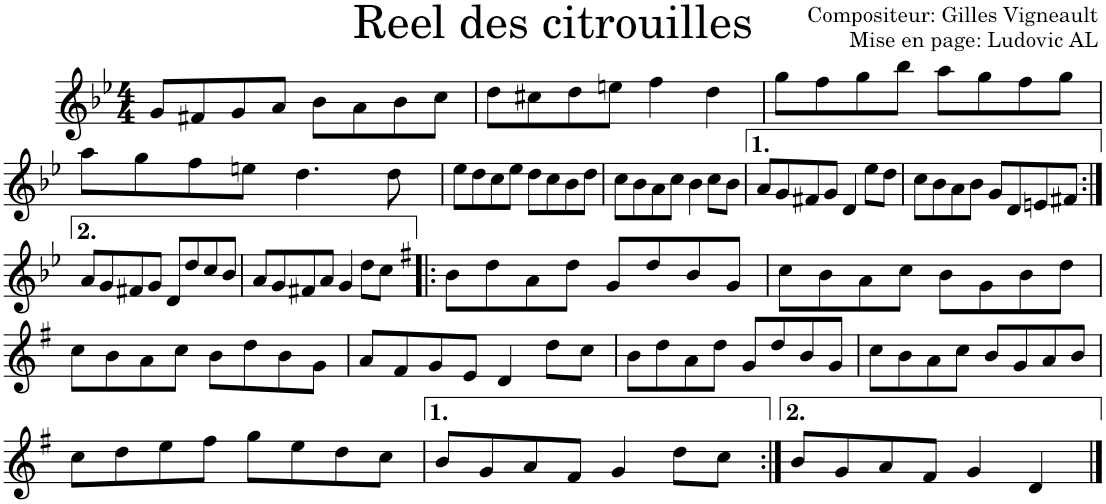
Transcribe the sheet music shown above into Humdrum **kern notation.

**kern
*part1
*staff1
*I"Voice
*I'V
*clefG2
*k[b-e-]
*M4/4
=1
8g/L
8f#X/
8g/
8a/J
8b-\L
8a\
8b-\
8cc\J
=2
8dd\L
8cc#X\
8dd\
8een\J
4ff\
4dd\
=3
8gg\L
8ff\
8gg\
8bb-\J
8aa\L
8gg\
8ff\
8gg\J
!!LO:LB:g=z
=4
8aa\L
8gg\
8ff\
8een\J
4.dd\
8dd\
=5
8ee-\L
8dd\
8cc\
8ee-\J
8dd\L
8cc\
8b-\
8dd\J
=6
8cc\L
8b-\
8a\
8cc\J
4b-\
8cc\L
8b-\J
=7
8a/L
8g/
8f#X/
8g/J
4d/
8ee-\L
8dd\J
=8
8cc\L
8b-\
8a\
8b-\J
8g/L
8d/
8en/
8f#X/J
!!LO:LB:g=z
=9:|!
8a/L
8g/
8f#X/
8g/J
8d/L
8dd/
8cc/
8b-/J
=10
8a/L
8g/
8f#X/
8a/J
4g/
8dd\L
8cc\J
=11!|:
*k[f#]
8b\L
8dd\
8a\
8dd\J
8g/L
8dd/
8b/
8g/J
=12
8cc\L
8b\
8a\
8cc\J
8b\L
8g\
8b\
8dd\J
!!LO:LB:g=z
=13
8cc\L
8b\
8a\
8cc\J
8b\L
8dd\
8b\
8g\J
=14
8a/L
8f#/
8g/
8e/J
4d/
8dd\L
8cc\J
=15
8b\L
8dd\
8a\
8dd\J
8g/L
8dd/
8b/
8g/J
=16
8cc\L
8b\
8a\
8cc\J
8b/L
8g/
8a/
8b/J
!!LO:LB:g=z
=17
8cc\L
8dd\
8ee\
8ff#\J
8gg\L
8ee\
8dd\
8cc\J
=18
8b/L
8g/
8a/
8f#/J
4g/
8dd\L
8cc\J
=19:|!
8b/L
8g/
8a/
8f#/J
4g/
4d/
==
*-
